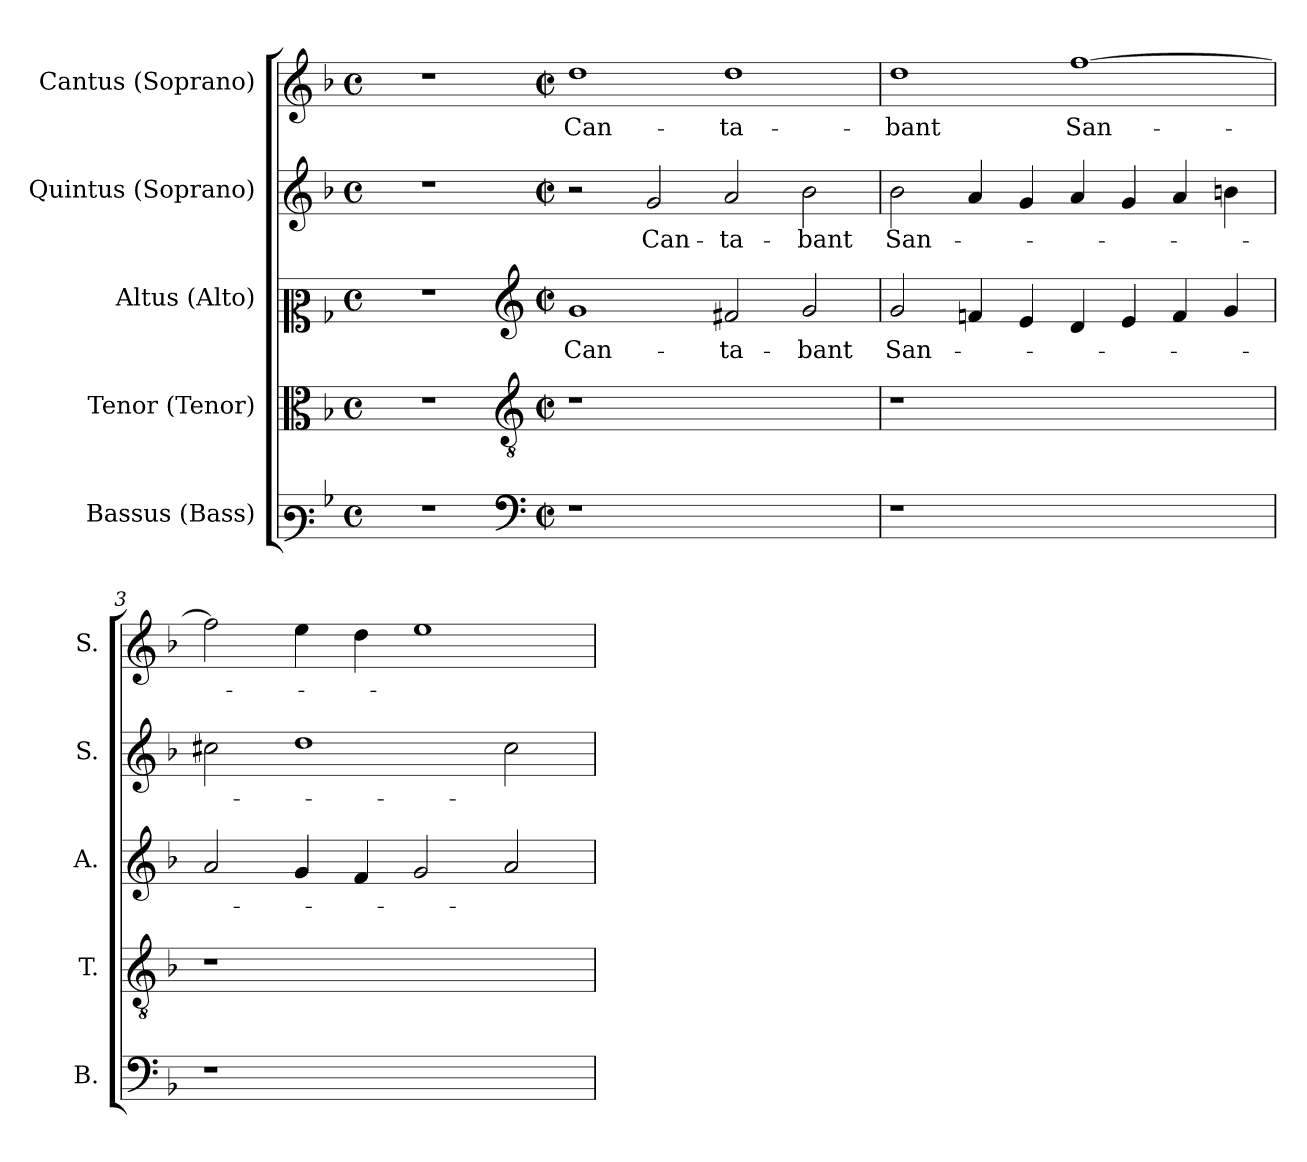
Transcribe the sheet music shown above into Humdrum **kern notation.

**kern	**kern	**kern	**text	**kern	**text	**kern	**text
*part5	*part4	*part3	*part3	*part2	*part2	*part1	*part1
*staff5	*staff4	*staff3	*staff3	*staff2	*staff2	*staff1	*staff1
*I"Bassus (Bass)	*I"Tenor (Tenor)	*I"Altus (Alto)	*	*I"Quintus (Soprano)	*	*I"Cantus (Soprano)	*
*I'B.	*I'T.	*I'A.	*	*I'S.	*	*I'S.	*
!!LO:PB:g=z
*clefF3	*clefC3	*clefC2	*	*clefG2	*	*clefG2	*
*	*ITrd7c12	*	*	*	*	*	*
*k[b-]	*k[b-]	*k[b-]	*	*k[b-]	*	*k[b-]	*
*F:	*F:	*F:	*	*F:	*	*F:	*
*M4/4	*M4/4	*M4/4	*	*M4/4	*	*M4/4	*
*met(c)	*met(c)	*met(c)	*	*met(c)	*	*met(c)	*
=1	=1	=1	=1	=1	=1	=1	=1
1r	1r	1r	.	1r	.	1r	.
=1-	=1-	=1-	=1-	=1-	=1-	=1-	=1-
*clefF4	*clefGv2	*clefG2	*	*	*	*	*
*M2/2	*M2/2	*M2/2	*	*M2/2	*	*M2/2	*
*met(c|)	*met(c|)	*met(c|)	*	*met(c|)	*	*met(c|)	*
!LO:N:vis=1	!LO:N:vis=1	!	!	!	!	!	!
!	!	!	!LO:LY:b:color=#000000	!	!	!	!
!	!	!	!	!	!	!	!LO:LY:b:color=#000000
1r	1r	1gi	Can-	2r	.	1ddi	Can-
!	!	!	!	!	!LO:LY:b:color=#000000	!	!
.	.	.	.	2gi/	Can-	.	.
!	!	!	!LO:LY:b:color=#000000	!	!	!	!
!	!	!	!	!	!LO:LY:b:color=#000000	!	!
!	!	!	!	!	!	!	!LO:LY:b:color=#000000
1ryy	1ryy	2f#Xi/	-ta-	2ai/	-ta-	1ddi	-ta-
!	!	!	!LO:LY:b:color=#000000	!	!	!	!
!	!	!	!	!	!LO:LY:b:color=#000000	!	!
.	.	2gi/	-bant	2b-i\	-bant	.	.
=2	=2	=2	=2	=2	=2	=2	=2
!LO:N:vis=1	!LO:N:vis=1	!	!	!	!	!	!
!	!	!	!LO:LY:b:color=#000000	!	!	!	!
!	!	!	!	!	!LO:LY:b:color=#000000	!	!
!	!	!	!	!	!	!	!LO:LY:b:color=#000000
1r	1r	2gi/	San-	2b-i\	San-	1ddi	-bant
.	.	4fni/	.	4ai/	.	.	.
.	.	4ei/	.	4gi/	.	.	.
!	!	!	!	!	!	!	!LO:LY:b:color=#000000
1ryy	1ryy	4di/	.	4ai/	.	[1ffi	San-
.	.	4ei/	.	4gi/	.	.	.
.	.	4fi/	.	4ai/	.	.	.
.	.	4gi/	.	4bni\	.	.	.
=3	=3	=3	=3	=3	=3	=3	=3
!LO:N:vis=1	!LO:N:vis=1	!	!	!	!	!	!
1r	1r	2ai/	.	2cc#Xi\	.	2ffi\]	.
.	.	4gi/	.	1ddi	.	4eei\	.
.	.	4fi/	.	.	.	4ddi\	.
1ryy	1ryy	2gi/	.	.	.	1eei	.
.	.	2ai/	.	2cc#i\	.	.	.
=	=	=	=	=	=	=	=
*-	*-	*-	*-	*-	*-	*-	*-
